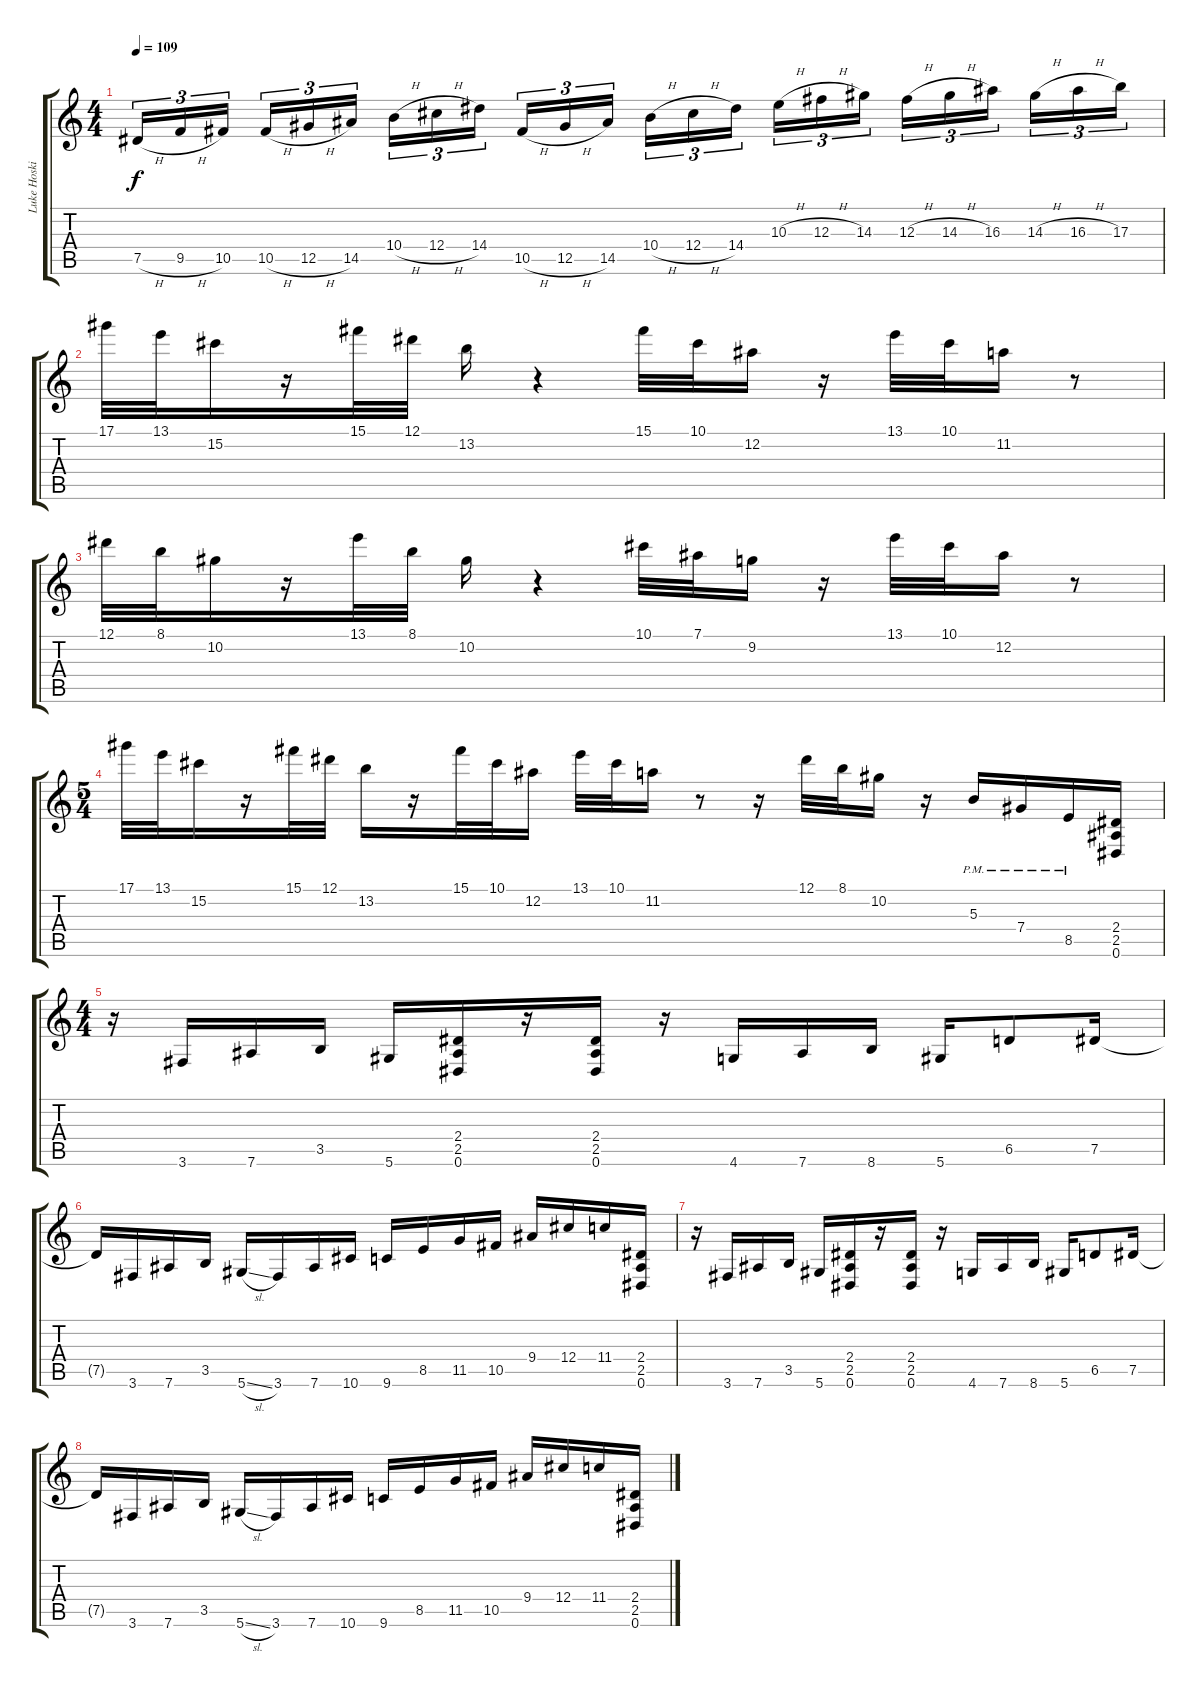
\track ("Luke Hoskin" "Luke Hoski") {instrument overdrivenguitar}
\staff {score tabs}
\tuning (Eb4 Bb3 Gb3 Db3 Ab2 Eb2) {hide}
\ts (4 4)
\tempo 109
\clef g2
\ks c
7.5{h}.16{tu (3 2) dy f} 9.5{h}.16{tu (3 2)} 10.5.16{tu (3 2)} 10.5{h}.16{tu (3 2)} 12.5{h}.16{tu (3 2)} 14.5.16{tu (3 2)} 10.4{h}.16{tu (3 2)} 12.4{h}.16{tu (3 2)} 14.4.16{tu (3 2)} 10.5{h}.16{tu (3 2)} 12.5{h}.16{tu (3 2)} 14.5.16{tu (3 2)} 10.4{h}.16{tu (3 2)} 12.4{h}.16{tu (3 2)} 14.4.16{tu (3 2)} 10.3{h}.16{tu (3 2)} 12.3{h}.16{tu (3 2)} 14.3.16{tu (3 2)} 12.3{h}.16{tu (3 2)} 14.3{h}.16{tu (3 2)} 16.3.16{tu (3 2)} 14.3{h}.16{tu (3 2)} 16.3{h}.16{tu (3 2)} 17.3.16{tu (3 2)} |
17.1.32 13.1.32 15.2.16 r.16 15.1.32 12.1.32 13.2.16 r.4 15.1.32 10.1.32 12.2.16 r.16 13.1.32 10.1.32 11.2.16 r.8 |
12.1.32 8.1.32 10.2.16 r.16 13.1.32 8.1.32 10.2.16 r.4 10.1.32 7.1.32 9.2.16 r.16 13.1.32 10.1.32 12.2.16 r.8 |
\ts (5 4)
17.1.32 13.1.32 15.2.16 r.16 15.1.32 12.1.32 13.2.16 r.16 15.1.32 10.1.32 12.2.16 13.1.32 10.1.32 11.2.16 r.8 r.16 12.1.32 8.1.32 10.2.16 r.16 5.3{pm}.16 7.4{pm}.16 8.5{pm}.16 (2.4 2.5 0.6).16 |
\ts (4 4)
r.16 3.6.16 7.6.16 3.5.16 5.6.16 (2.4 2.5 0.6).16 r.16 (2.4 2.5 0.6).16 r.16 4.6.16 7.6.16 8.6.16 5.6.16 6.5.8 7.5.16 |
7.5{t}.16 3.6.16 7.6.16 3.5.16 5.6{sl}.16 3.6.16 7.6.16 10.6.16 9.6.16 8.5.16 11.5.16 10.5.16 9.4.16 12.4.16 11.4.16 (2.4 2.5 0.6).16 |
r.16 3.6.16 7.6.16 3.5.16 5.6.16 (2.4 2.5 0.6).16 r.16 (2.4 2.5 0.6).16 r.16 4.6.16 7.6.16 8.6.16 5.6.16 6.5.8 7.5.16 |
7.5{t}.16 3.6.16 7.6.16 3.5.16 5.6{sl}.16 3.6.16 7.6.16 10.6.16 9.6.16 8.5.16 11.5.16 10.5.16 9.4.16 12.4.16 11.4.16 (2.4 2.5 0.6).16
